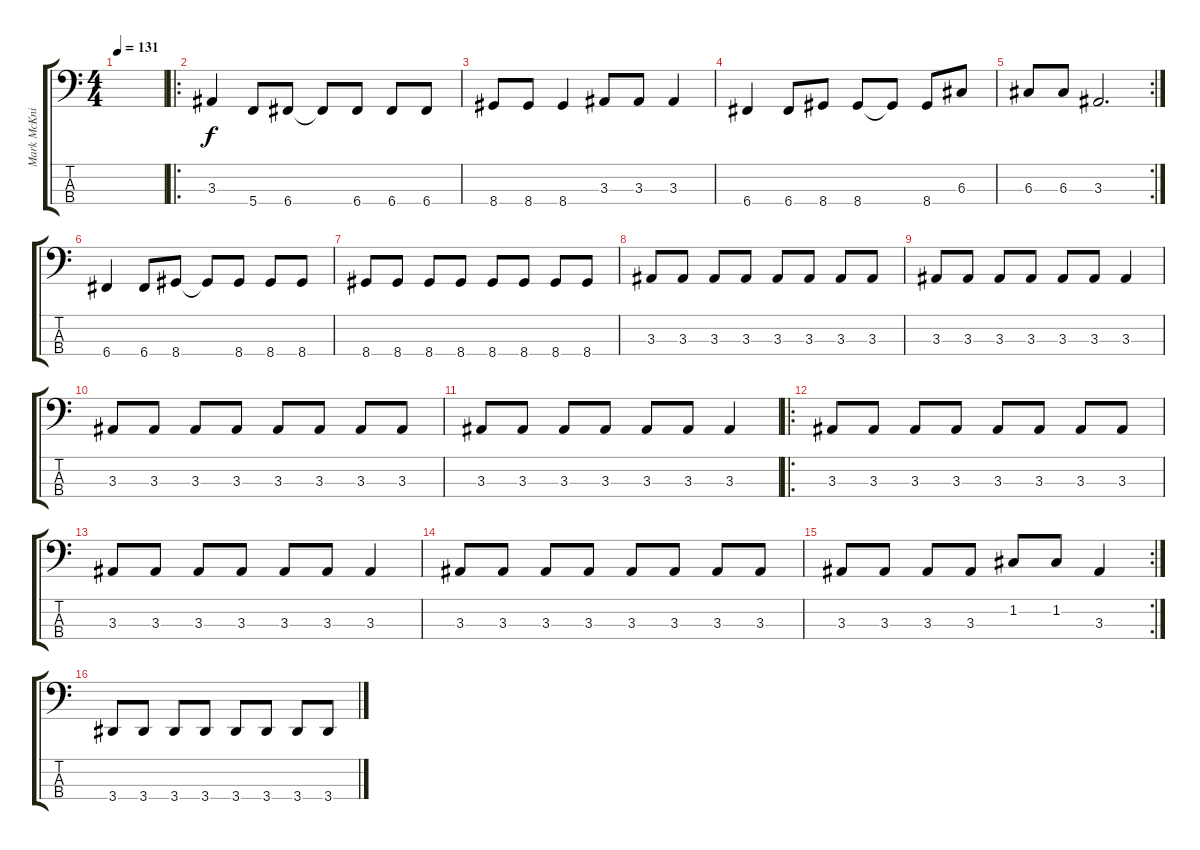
\track ("Mark McKnight" "Mark McKni") {instrument electricbasspick}
\staff {score tabs}
\tuning (F2 C2 G1 C1) {hide}
\ts (4 4)
\tempo 131
\clef f4
\ks c
|
\ro
3.3.4 5.4.8 6.4.8 6.4{t}.8 6.4.8 6.4.8 6.4.8 |
8.4.8 8.4.8 8.4.4 3.3.8 3.3.8 3.3.4 |
6.4.4 6.4.8 8.4.8 8.4.8 8.4{t}.8 8.4.8 6.3.8 |
\rc 2
6.3.8 6.3.8 3.3.2{d} |
6.4.4 6.4.8 8.4.8 8.4{t}.8 8.4.8 8.4.8 8.4.8 |
8.4.8 8.4.8 8.4.8 8.4.8 8.4.8 8.4.8 8.4.8 8.4.8 |
3.3.8 3.3.8 3.3.8 3.3.8 3.3.8 3.3.8 3.3.8 3.3.8 |
3.3.8 3.3.8 3.3.8 3.3.8 3.3.8 3.3.8 3.3.4 |
3.3.8 3.3.8 3.3.8 3.3.8 3.3.8 3.3.8 3.3.8 3.3.8 |
3.3.8 3.3.8 3.3.8 3.3.8 3.3.8 3.3.8 3.3.4 |
\ro
3.3.8 3.3.8 3.3.8 3.3.8 3.3.8 3.3.8 3.3.8 3.3.8 |
3.3.8 3.3.8 3.3.8 3.3.8 3.3.8 3.3.8 3.3.4 |
3.3.8 3.3.8 3.3.8 3.3.8 3.3.8 3.3.8 3.3.8 3.3.8 |
\rc 2
3.3.8 3.3.8 3.3.8 3.3.8 1.2.8 1.2.8 3.3.4 |
3.4.8 3.4.8 3.4.8 3.4.8 3.4.8 3.4.8 3.4.8 3.4.8
